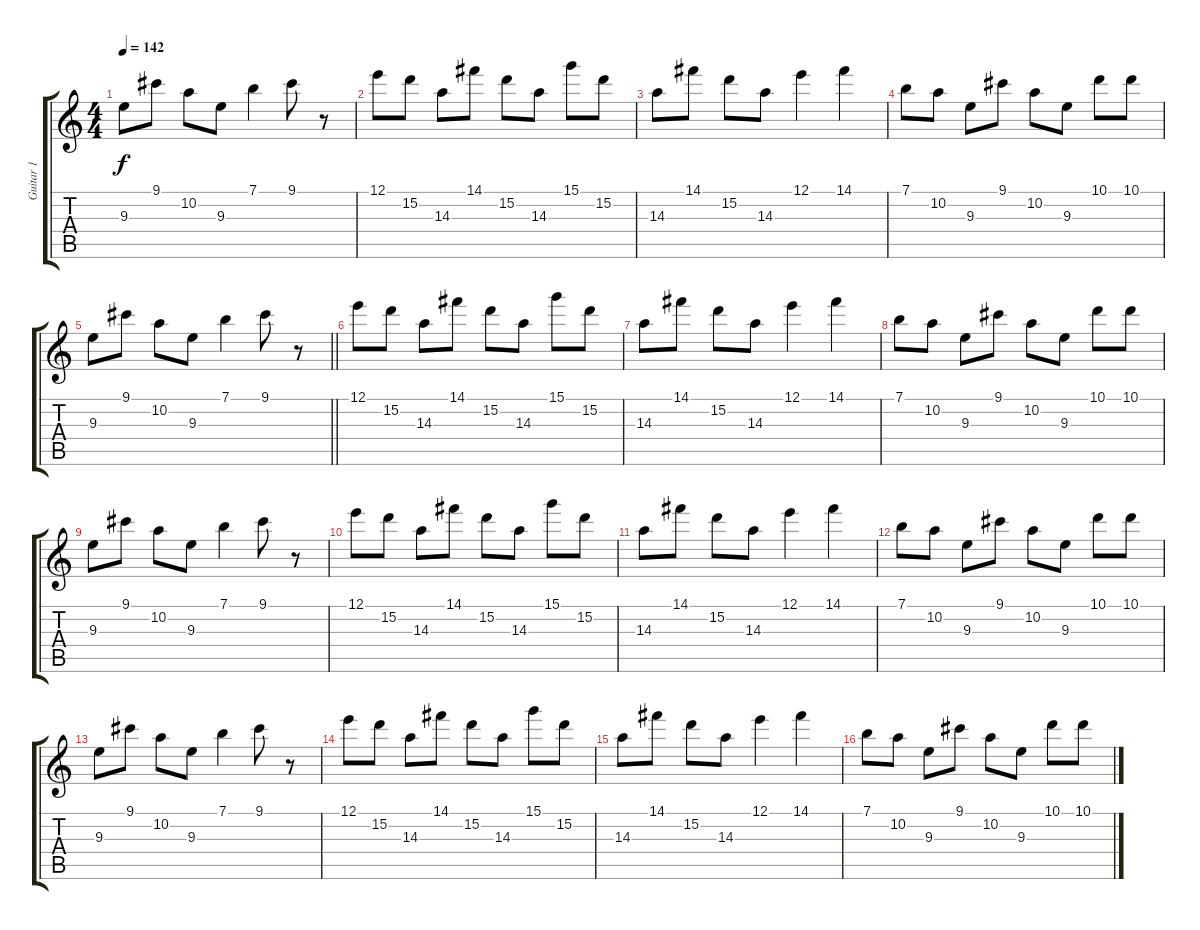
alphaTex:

\track ("Guitar 1" "Guitar 1") {instrument overdrivenguitar}
\staff {score tabs}
\tuning (E4 B3 G3 D3 A2 E2) {hide}
\ts (4 4)
\tempo 142
\clef g2
\ks c
9.3.8{dy f} 9.1.8 10.2.8 9.3.8 7.1.4 9.1.8 r.8 |
12.1.8{instrument electricguitarclean} 15.2.8 14.3.8 14.1.8 15.2.8 14.3.8 15.1.8 15.2.8 |
14.3.8 14.1.8 15.2.8 14.3.8 12.1.4 14.1.4 |
7.1.8 10.2.8 9.3.8 9.1.8 10.2.8 9.3.8 10.1.8 10.1.8 |
\barLineRight lightlight
9.3.8 9.1.8 10.2.8 9.3.8 7.1.4 9.1.8 r.8 |
12.1.8{instrument electricguitarclean} 15.2.8 14.3.8 14.1.8 15.2.8 14.3.8 15.1.8 15.2.8 |
14.3.8 14.1.8 15.2.8 14.3.8 12.1.4 14.1.4 |
7.1.8 10.2.8 9.3.8 9.1.8 10.2.8 9.3.8 10.1.8 10.1.8 |
9.3.8 9.1.8 10.2.8 9.3.8 7.1.4 9.1.8 r.8 |
12.1.8{instrument electricguitarclean} 15.2.8 14.3.8 14.1.8 15.2.8 14.3.8 15.1.8 15.2.8 |
14.3.8 14.1.8 15.2.8 14.3.8 12.1.4 14.1.4 |
7.1.8 10.2.8 9.3.8 9.1.8 10.2.8 9.3.8 10.1.8 10.1.8 |
9.3.8 9.1.8 10.2.8 9.3.8 7.1.4 9.1.8 r.8 |
12.1.8{instrument electricguitarclean} 15.2.8 14.3.8 14.1.8 15.2.8 14.3.8 15.1.8 15.2.8 |
14.3.8 14.1.8 15.2.8 14.3.8 12.1.4 14.1.4 |
7.1.8 10.2.8 9.3.8 9.1.8 10.2.8 9.3.8 10.1.8 10.1.8
